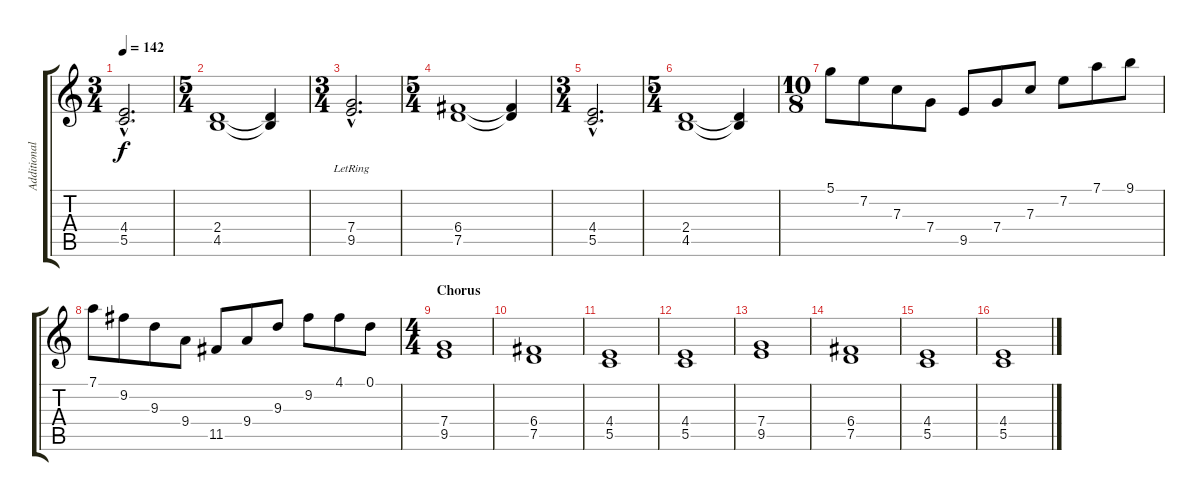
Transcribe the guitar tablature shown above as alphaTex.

\track ("Additional Guitar" "Additional") {instrument acousticguitarsteel}
\staff {score tabs}
\tuning (D4 A3 F3 C3 G2 C2) {hide}
\ts (3 4)
\tempo 142
\clef g2
\ks c
(4.4{hac} 5.5{hac}).2{d dy f} |
\ts (5 4)
(2.4 4.5).1 (2.4{t} 4.5{t}).4 |
\ts (3 4)
(7.4{hac lr} 9.5{hac lr}).2{d} |
\ts (5 4)
(6.4 7.5).1 (6.4{t} 7.5{t}).4 |
\ts (3 4)
(4.4{hac} 5.5{hac}).2{d} |
\ts (5 4)
(2.4 4.5).1 (2.4{t} 4.5{t}).4 |
\ts (10 8)
5.1.8 7.2.8 7.3.8 7.4.8 9.5.8 7.4.8 7.3.8 7.2.8 7.1.8 9.1.8 |
7.1.8 9.2.8 9.3.8 9.4.8 11.5.8 9.4.8 9.3.8 9.2.8 4.1.8 0.1.8 |
\ts (4 4)
\section ("" "Chorus")
(7.4 9.5).1 |
(6.4 7.5).1 |
(4.4 5.5).1 |
(4.4 5.5).1 |
(7.4 9.5).1 |
(6.4 7.5).1 |
(4.4 5.5).1 |
(4.4 5.5).1
